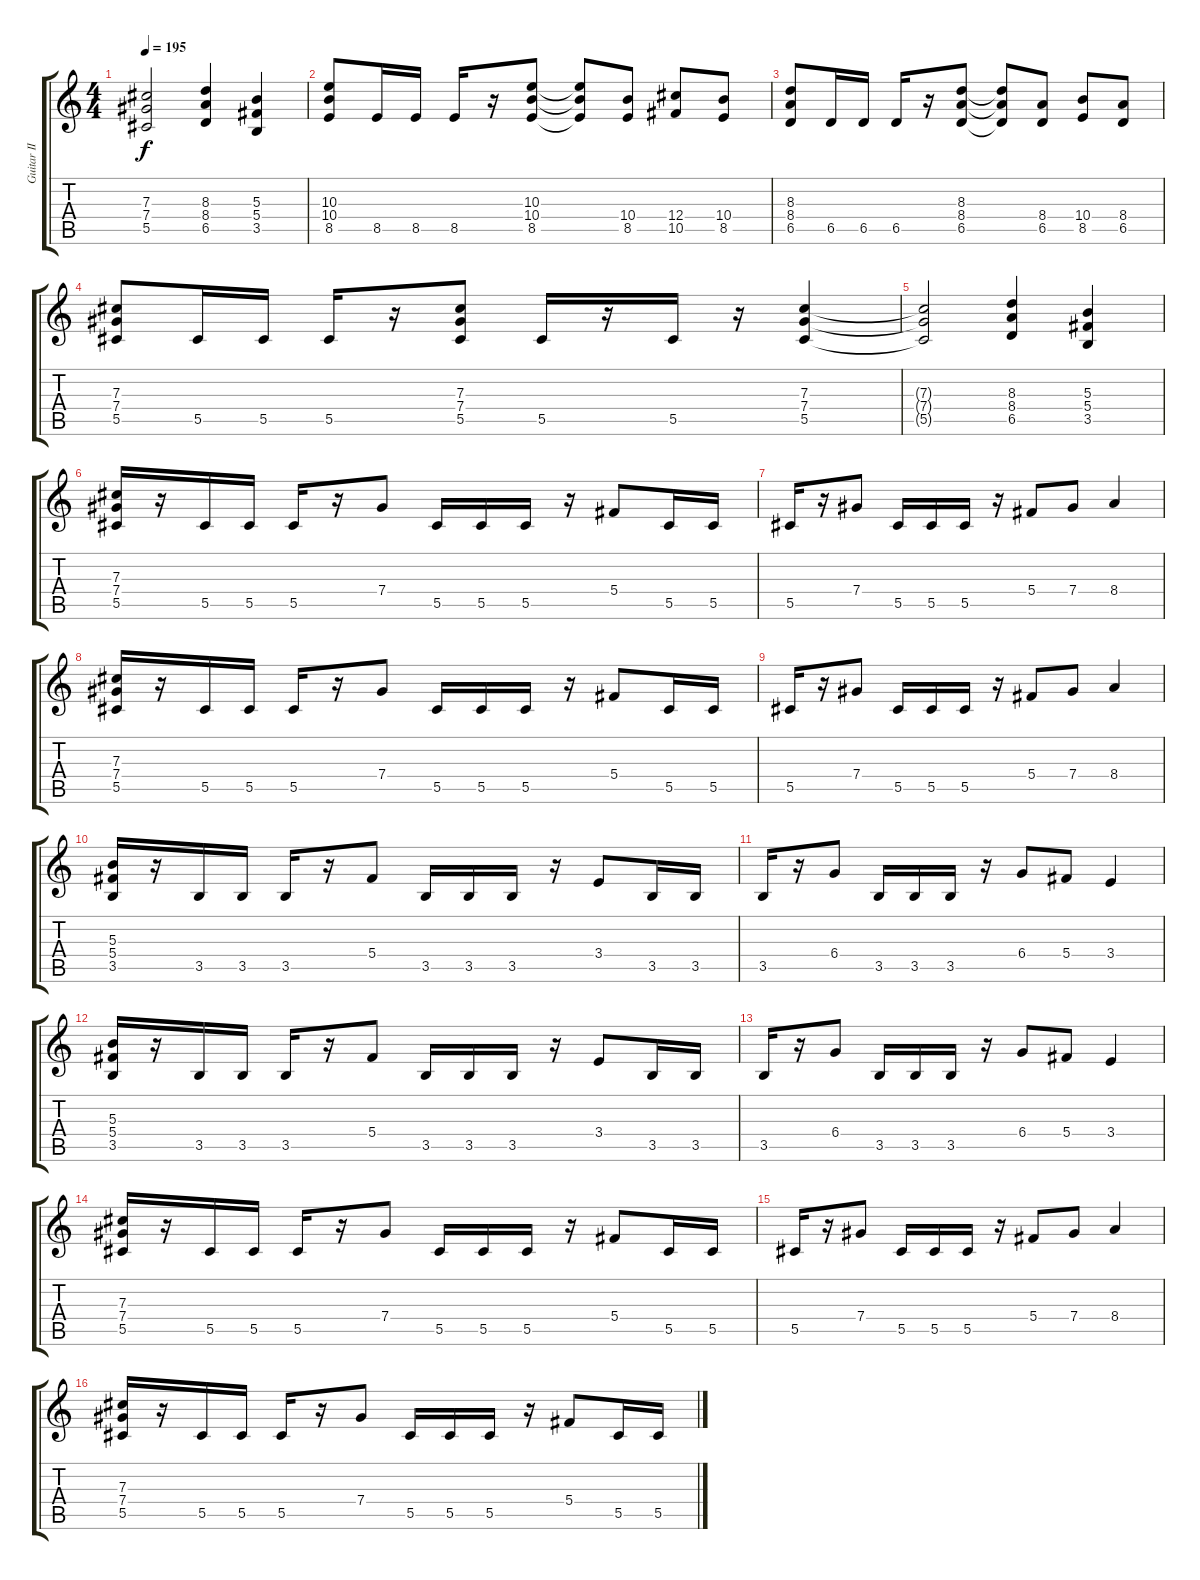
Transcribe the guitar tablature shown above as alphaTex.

\track ("Guitar II (w/ dist.)" "Guitar II ") {instrument distortionguitar}
\staff {score tabs}
\tuning (Eb4 Bb3 Gb3 Db3 Ab2 Eb2) {hide}
\ts (4 4)
\tempo 195
\clef g2
\ks c
(7.3{t} 7.4{t} 5.5{t}).2{dy f} (8.3 8.4 6.5).4 (5.3 5.4 3.5).4 |
(10.3 10.4 8.5).8 8.5.16 8.5.16 8.5.16 r.16 (10.3 10.4 8.5).8 (10.3{t} 10.4{t} 8.5{t}).8 (10.4 8.5).8 (12.4 10.5).8 (10.4 8.5).8 |
(8.3 8.4 6.5).8 6.5.16 6.5.16 6.5.16 r.16 (8.3 8.4 6.5).8 (8.3{t} 8.4{t} 6.5{t}).8 (8.4 6.5).8 (10.4 8.5).8 (8.4 6.5).8 |
(7.3 7.4 5.5).8 5.5.16 5.5.16 5.5.16 r.16 (7.3 7.4 5.5).8 5.5.16 r.16 5.5.16 r.16 (7.3 7.4 5.5).4 |
(7.3{t} 7.4{t} 5.5{t}).2 (8.3 8.4 6.5).4 (5.3 5.4 3.5).4 |
(7.3 7.4 5.5).16 r.16 5.5.16 5.5.16 5.5.16 r.16 7.4.8 5.5.16 5.5.16 5.5.16 r.16 5.4.8 5.5.16 5.5.16 |
5.5.16 r.16 7.4.8 5.5.16 5.5.16 5.5.16 r.16 5.4.8 7.4.8 8.4.4 |
(7.3 7.4 5.5).16 r.16 5.5.16 5.5.16 5.5.16 r.16 7.4.8 5.5.16 5.5.16 5.5.16 r.16 5.4.8 5.5.16 5.5.16 |
5.5.16 r.16 7.4.8 5.5.16 5.5.16 5.5.16 r.16 5.4.8 7.4.8 8.4.4 |
(5.3 5.4 3.5).16 r.16 3.5.16 3.5.16 3.5.16 r.16 5.4.8 3.5.16 3.5.16 3.5.16 r.16 3.4.8 3.5.16 3.5.16 |
3.5.16 r.16 6.4.8 3.5.16 3.5.16 3.5.16 r.16 6.4.8 5.4.8 3.4.4 |
(5.3 5.4 3.5).16 r.16 3.5.16 3.5.16 3.5.16 r.16 5.4.8 3.5.16 3.5.16 3.5.16 r.16 3.4.8 3.5.16 3.5.16 |
3.5.16 r.16 6.4.8 3.5.16 3.5.16 3.5.16 r.16 6.4.8 5.4.8 3.4.4 |
(7.3 7.4 5.5).16 r.16 5.5.16 5.5.16 5.5.16 r.16 7.4.8 5.5.16 5.5.16 5.5.16 r.16 5.4.8 5.5.16 5.5.16 |
5.5.16 r.16 7.4.8 5.5.16 5.5.16 5.5.16 r.16 5.4.8 7.4.8 8.4.4 |
(7.3 7.4 5.5).16 r.16 5.5.16 5.5.16 5.5.16 r.16 7.4.8 5.5.16 5.5.16 5.5.16 r.16 5.4.8 5.5.16 5.5.16
